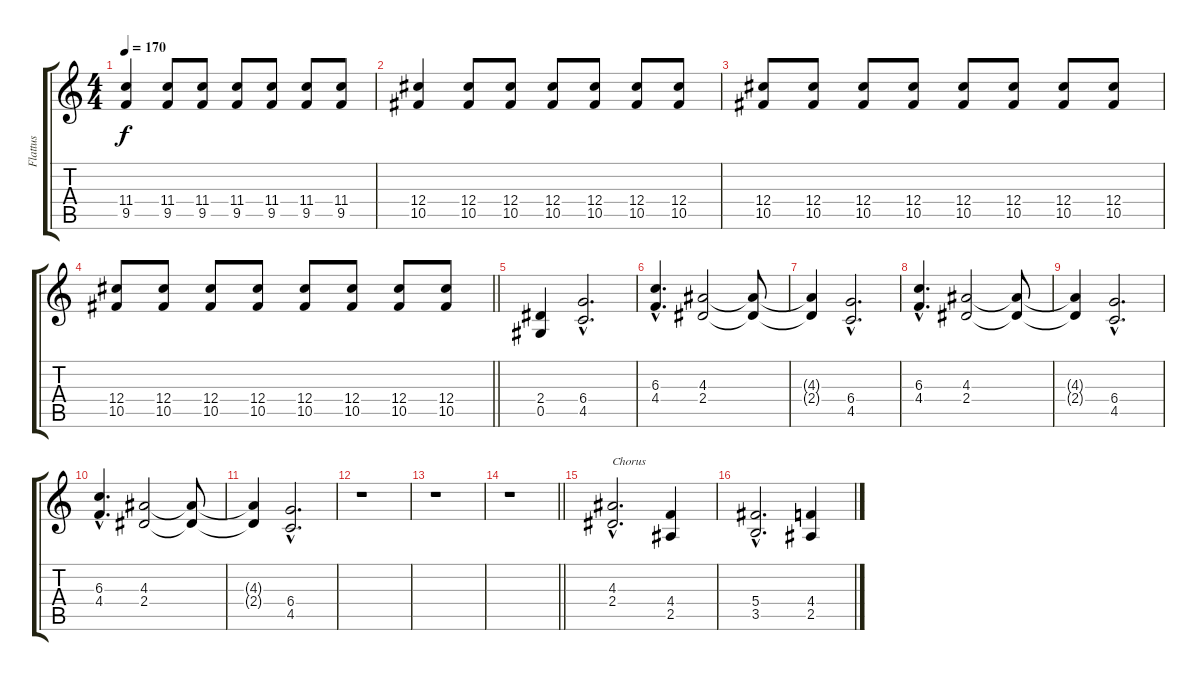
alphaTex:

\track ("Flattus" "Flattus") {instrument distortionguitar}
\staff {score tabs}
\tuning (Eb4 Bb3 Gb3 Db3 Ab2 Eb2) {hide}
\ts (4 4)
\tempo 170
\clef g2
\ks c
(11.4 9.5).4{dy f} (11.4 9.5).8 (11.4 9.5).8 (11.4 9.5).8 (11.4 9.5).8 (11.4 9.5).8 (11.4 9.5).8 |
(12.4 10.5).4 (12.4 10.5).8 (12.4 10.5).8 (12.4 10.5).8 (12.4 10.5).8 (12.4 10.5).8 (12.4 10.5).8 |
(12.4 10.5).8 (12.4 10.5).8 (12.4 10.5).8 (12.4 10.5).8 (12.4 10.5).8 (12.4 10.5).8 (12.4 10.5).8 (12.4 10.5).8 |
\barLineRight lightlight
(12.4 10.5).8 (12.4 10.5).8 (12.4 10.5).8 (12.4 10.5).8 (12.4 10.5).8 (12.4 10.5).8 (12.4 10.5).8 (12.4 10.5).8 |
(2.4 0.5).4 (6.4{hac} 4.5{hac}).2{d} |
(6.3{hac} 4.4{hac}).4{d} (4.3 2.4).2 (4.3{t} 2.4{t}).8 |
(4.3{t} 2.4{t}).4 (6.4{hac} 4.5{hac}).2{d} |
(6.3{hac} 4.4{hac}).4{d} (4.3 2.4).2 (4.3{t} 2.4{t}).8 |
(4.3{t} 2.4{t}).4 (6.4{hac} 4.5{hac}).2{d} |
(6.3{hac} 4.4{hac}).4{d} (4.3 2.4).2 (4.3{t} 2.4{t}).8 |
(4.3{t} 2.4{t}).4 (6.4{hac} 4.5{hac}).2{d} |
r.1 |
r.1 |
\barLineRight lightlight
r.1 |
(4.3{hac} 2.4{hac}).2{d txt "Chorus"} (4.4 2.5).4 |
(5.4{hac} 3.5{hac}).2{d} (4.4 2.5).4
